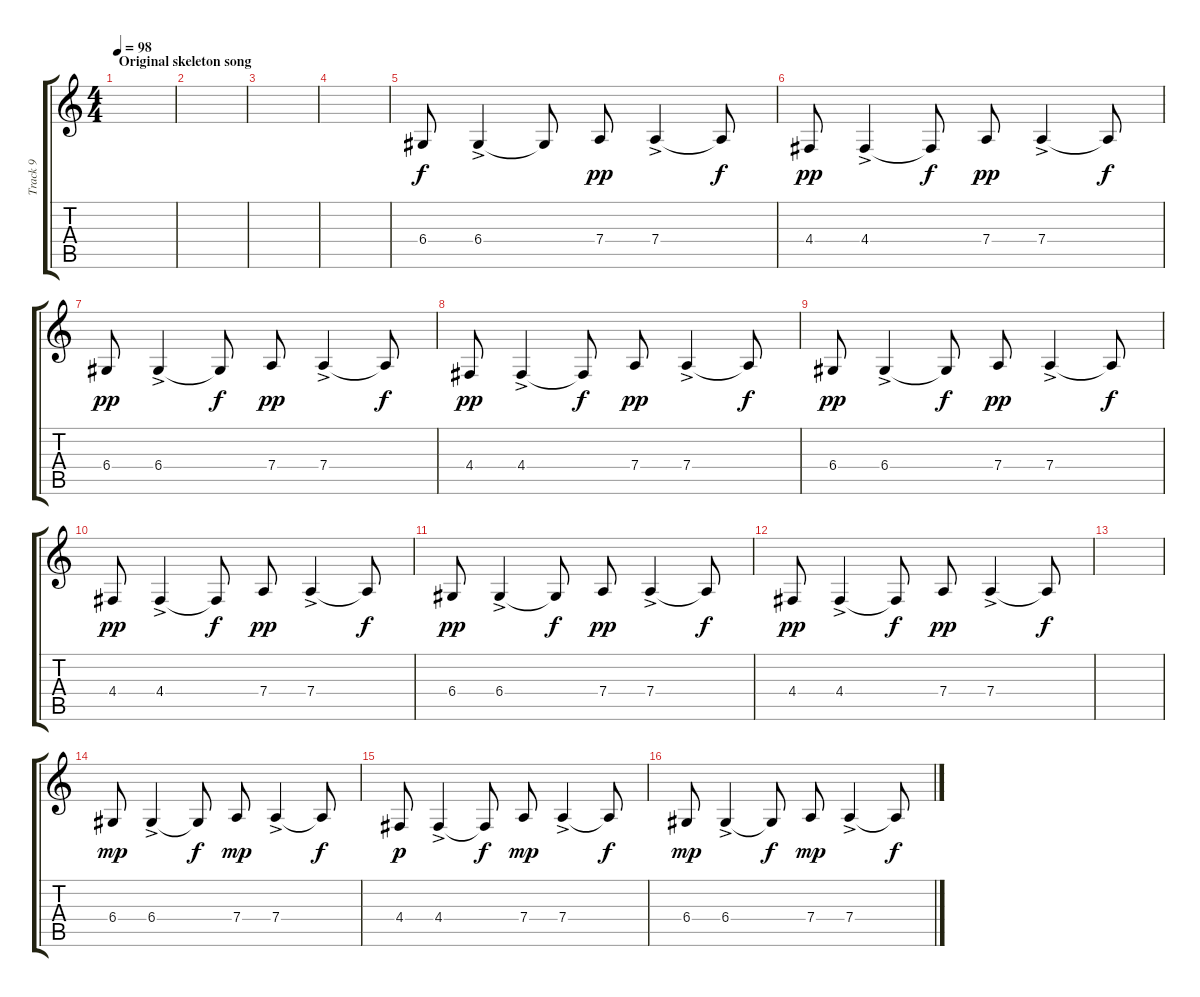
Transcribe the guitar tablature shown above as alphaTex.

\track ("Track 9" "Track 9") {instrument stringensemble1}
\staff {score tabs}
\tuning (E4 B3 G3 D3 A2 E2) {hide}
\ts (4 4)
\section ("" "Original skeleton song")
\tempo 98
\clef g2
\ks c
|
|
|
|
6.4.8 6.4{ac}.4 6.4{t}.8{dy f} 7.4.8{dy pp} 7.4{ac}.4 7.4{t}.8{dy f} |
4.4.8{dy pp} 4.4{ac}.4 4.4{t}.8{dy f} 7.4.8{dy pp} 7.4{ac}.4 7.4{t}.8{dy f} |
6.4.8{dy pp} 6.4{ac}.4 6.4{t}.8{dy f} 7.4.8{dy pp} 7.4{ac}.4 7.4{t}.8{dy f} |
4.4.8{dy pp} 4.4{ac}.4 4.4{t}.8{dy f} 7.4.8{dy pp} 7.4{ac}.4 7.4{t}.8{dy f} |
6.4.8{dy pp} 6.4{ac}.4 6.4{t}.8{dy f} 7.4.8{dy pp} 7.4{ac}.4 7.4{t}.8{dy f} |
4.4.8{dy pp} 4.4{ac}.4 4.4{t}.8{dy f} 7.4.8{dy pp} 7.4{ac}.4 7.4{t}.8{dy f} |
6.4.8{dy pp} 6.4{ac}.4 6.4{t}.8{dy f} 7.4.8{dy pp} 7.4{ac}.4 7.4{t}.8{dy f} |
4.4.8{dy pp} 4.4{ac}.4 4.4{t}.8{dy f} 7.4.8{dy pp} 7.4{ac}.4 7.4{t}.8{dy f} |
|
6.4.8{dy mp} 6.4{ac}.4 6.4{t}.8{dy f} 7.4.8{dy mp} 7.4{ac}.4 7.4{t}.8{dy f} |
4.4.8{dy p} 4.4{ac}.4 4.4{t}.8{dy f} 7.4.8{dy mp} 7.4{ac}.4 7.4{t}.8{dy f} |
6.4.8{dy mp} 6.4{ac}.4 6.4{t}.8{dy f} 7.4.8{dy mp} 7.4{ac}.4 7.4{t}.8{dy f}
